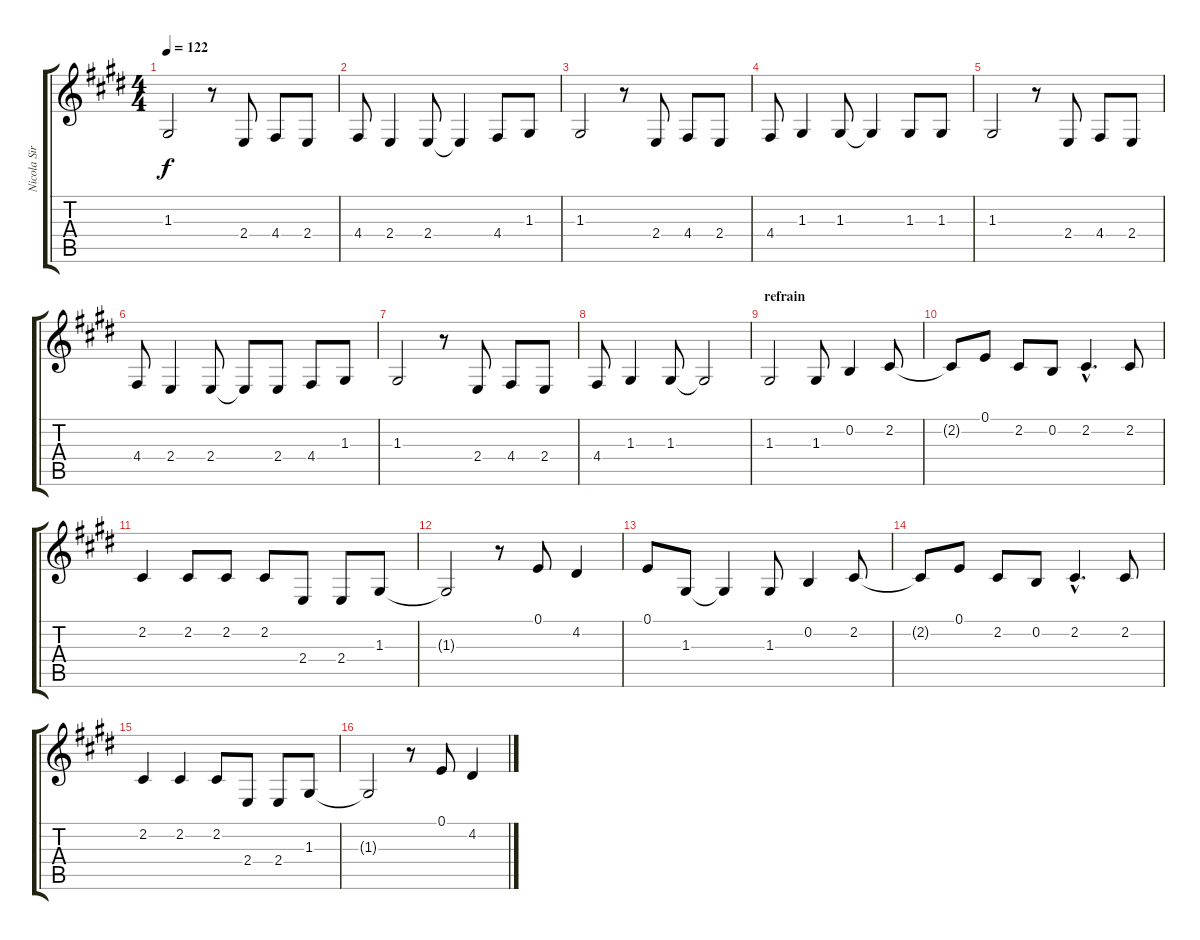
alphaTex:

\track ("Nicola Sirkis (voix)" "Nicola Sir") {instrument bassoon}
\staff {score tabs}
\tuning (E4 B3 G3 D3 A2 E2) {hide}
\ts (4 4)
\tempo 122
\clef g2
\ks e
1.3.2{dy f} r.8 2.4.8 4.4.8 2.4.8 |
4.4.8 2.4.4 2.4.8 2.4{t}.4 4.4.8 1.3.8 |
1.3.2 r.8 2.4.8 4.4.8 2.4.8 |
4.4.8 1.3.4 1.3.8 1.3{t}.4 1.3.8 1.3.8 |
1.3.2 r.8 2.4.8 4.4.8 2.4.8 |
4.4.8 2.4.4 2.4.8 2.4{t}.8 2.4.8 4.4.8 1.3.8 |
1.3.2 r.8 2.4.8 4.4.8 2.4.8 |
4.4.8 1.3.4 1.3.8 1.3{t}.2 |
\section ("" "refrain")
1.3.2 1.3.8 0.2.4 2.2.8 |
2.2{t}.8 0.1.8 2.2.8 0.2.8 2.2{hac}.4{d} 2.2.8 |
2.2.4 2.2.8 2.2.8 2.2.8 2.4.8 2.4.8 1.3.8 |
1.3{t}.2 r.8 0.1.8 4.2.4 |
0.1.8 1.3.8 1.3{t}.4 1.3.8 0.2.4 2.2.8 |
2.2{t}.8 0.1.8 2.2.8 0.2.8 2.2{hac}.4{d} 2.2.8 |
2.2.4 2.2.4 2.2.8 2.4.8 2.4.8 1.3.8 |
1.3{t}.2 r.8 0.1.8 4.2.4
